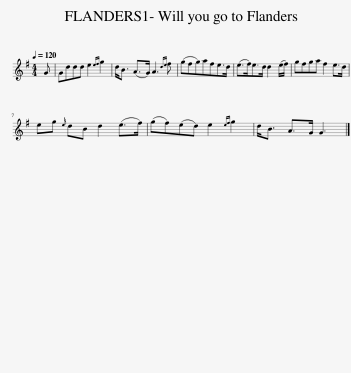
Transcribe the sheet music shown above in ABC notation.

X:1
L:1/8
Q:1/4=120
M:4/4
I:linebreak $
K:G
V:1 treble
V:1
 G | Gddd e2{ef} g2 | d<B (A>G) A3{de} f | (gfg)afe>d | (e>f)e>d d2 (e/f/) | %5
 gfga f2 e>d |$ eg{e} dB d2 (e>f) | (gf)(ed) e2{ef} g2 | d<B A>G G3 |] %9
